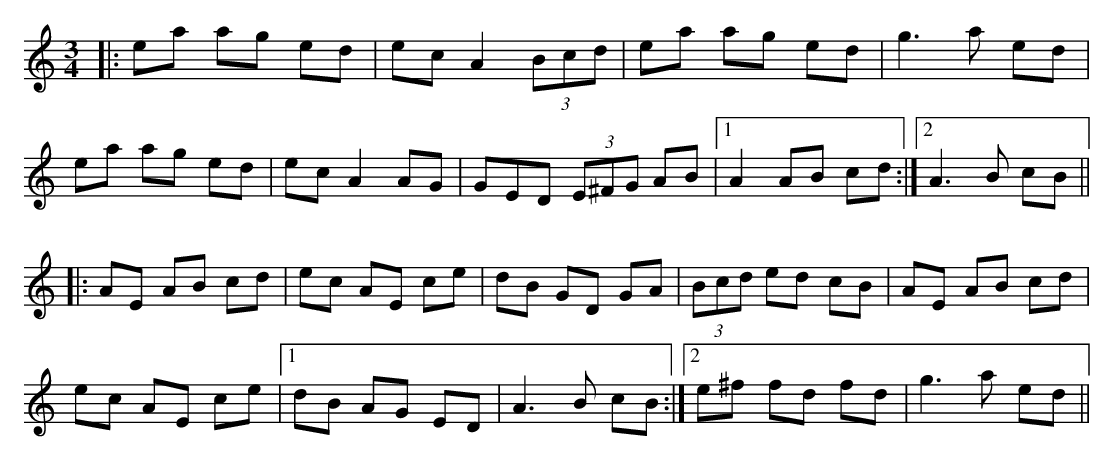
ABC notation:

X:1
M:3/4
K:C
|:ea ag ed|ec A2 (3Bcd|ea ag ed|g3 a ed|
ea ag ed|ec A2 AG|GED (3E^FG AB|1 A2 AB cd:|2 A3 B cB||
|:AE AB cd|ec AE ce|dB GD GA|(3Bcd ed cB|AE AB cd|
ec AE ce|1 dB AG ED|A3 B cB:|2 e^f fd fd|g3 a ed||
